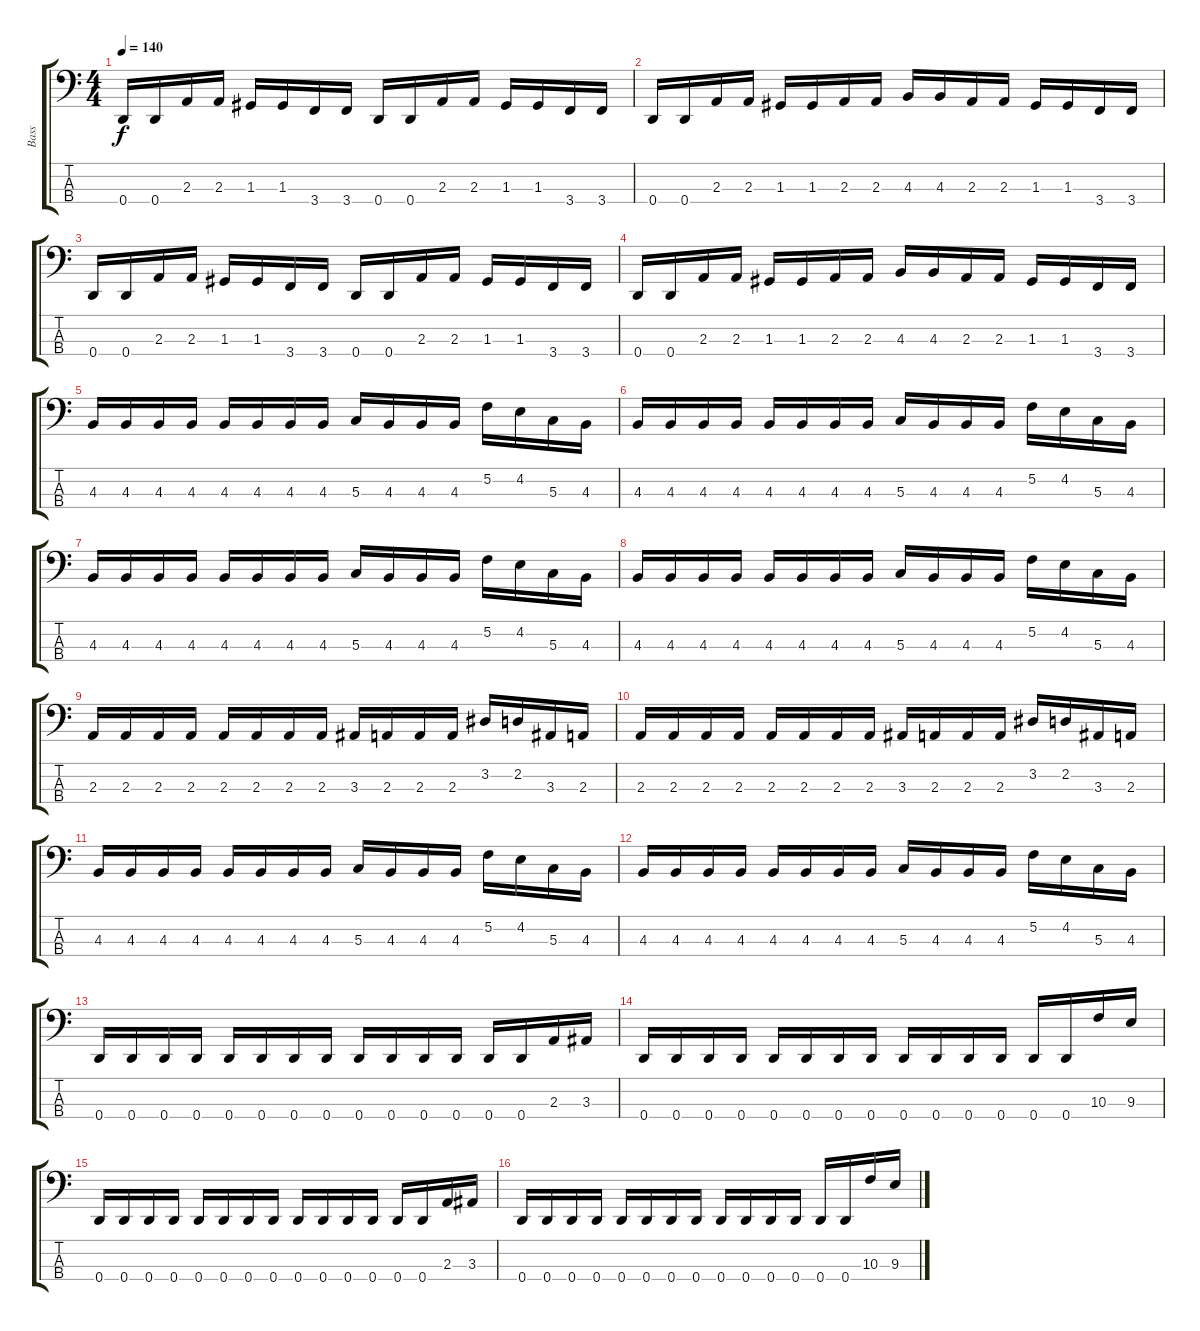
\track ("Bass" "Bass") {instrument electricbasspick}
\staff {score tabs}
\tuning (F2 C2 G1 D1) {hide}
\ts (4 4)
\tempo 140
\clef f4
\ks c
0.4.16{dy f} 0.4.16 2.3.16 2.3.16 1.3.16 1.3.16 3.4.16 3.4.16 0.4.16 0.4.16 2.3.16 2.3.16 1.3.16 1.3.16 3.4.16 3.4.16 |
0.4.16 0.4.16 2.3.16 2.3.16 1.3.16 1.3.16 2.3.16 2.3.16 4.3.16 4.3.16 2.3.16 2.3.16 1.3.16 1.3.16 3.4.16 3.4.16 |
0.4.16 0.4.16 2.3.16 2.3.16 1.3.16 1.3.16 3.4.16 3.4.16 0.4.16 0.4.16 2.3.16 2.3.16 1.3.16 1.3.16 3.4.16 3.4.16 |
0.4.16 0.4.16 2.3.16 2.3.16 1.3.16 1.3.16 2.3.16 2.3.16 4.3.16 4.3.16 2.3.16 2.3.16 1.3.16 1.3.16 3.4.16 3.4.16 |
4.3.16 4.3.16 4.3.16 4.3.16 4.3.16 4.3.16 4.3.16 4.3.16 5.3.16 4.3.16 4.3.16 4.3.16 5.2.16 4.2.16 5.3.16 4.3.16 |
4.3.16 4.3.16 4.3.16 4.3.16 4.3.16 4.3.16 4.3.16 4.3.16 5.3.16 4.3.16 4.3.16 4.3.16 5.2.16 4.2.16 5.3.16 4.3.16 |
4.3.16 4.3.16 4.3.16 4.3.16 4.3.16 4.3.16 4.3.16 4.3.16 5.3.16 4.3.16 4.3.16 4.3.16 5.2.16 4.2.16 5.3.16 4.3.16 |
4.3.16 4.3.16 4.3.16 4.3.16 4.3.16 4.3.16 4.3.16 4.3.16 5.3.16 4.3.16 4.3.16 4.3.16 5.2.16 4.2.16 5.3.16 4.3.16 |
2.3.16 2.3.16 2.3.16 2.3.16 2.3.16 2.3.16 2.3.16 2.3.16 3.3.16 2.3.16 2.3.16 2.3.16 3.2.16 2.2.16 3.3.16 2.3.16 |
2.3.16 2.3.16 2.3.16 2.3.16 2.3.16 2.3.16 2.3.16 2.3.16 3.3.16 2.3.16 2.3.16 2.3.16 3.2.16 2.2.16 3.3.16 2.3.16 |
4.3.16 4.3.16 4.3.16 4.3.16 4.3.16 4.3.16 4.3.16 4.3.16 5.3.16 4.3.16 4.3.16 4.3.16 5.2.16 4.2.16 5.3.16 4.3.16 |
4.3.16 4.3.16 4.3.16 4.3.16 4.3.16 4.3.16 4.3.16 4.3.16 5.3.16 4.3.16 4.3.16 4.3.16 5.2.16 4.2.16 5.3.16 4.3.16 |
0.4.16 0.4.16 0.4.16 0.4.16 0.4.16 0.4.16 0.4.16 0.4.16 0.4.16 0.4.16 0.4.16 0.4.16 0.4.16 0.4.16 2.3.16 3.3.16 |
0.4.16 0.4.16 0.4.16 0.4.16 0.4.16 0.4.16 0.4.16 0.4.16 0.4.16 0.4.16 0.4.16 0.4.16 0.4.16 0.4.16 10.3.16 9.3.16 |
0.4.16 0.4.16 0.4.16 0.4.16 0.4.16 0.4.16 0.4.16 0.4.16 0.4.16 0.4.16 0.4.16 0.4.16 0.4.16 0.4.16 2.3.16 3.3.16 |
0.4.16 0.4.16 0.4.16 0.4.16 0.4.16 0.4.16 0.4.16 0.4.16 0.4.16 0.4.16 0.4.16 0.4.16 0.4.16 0.4.16 10.3.16 9.3.16
